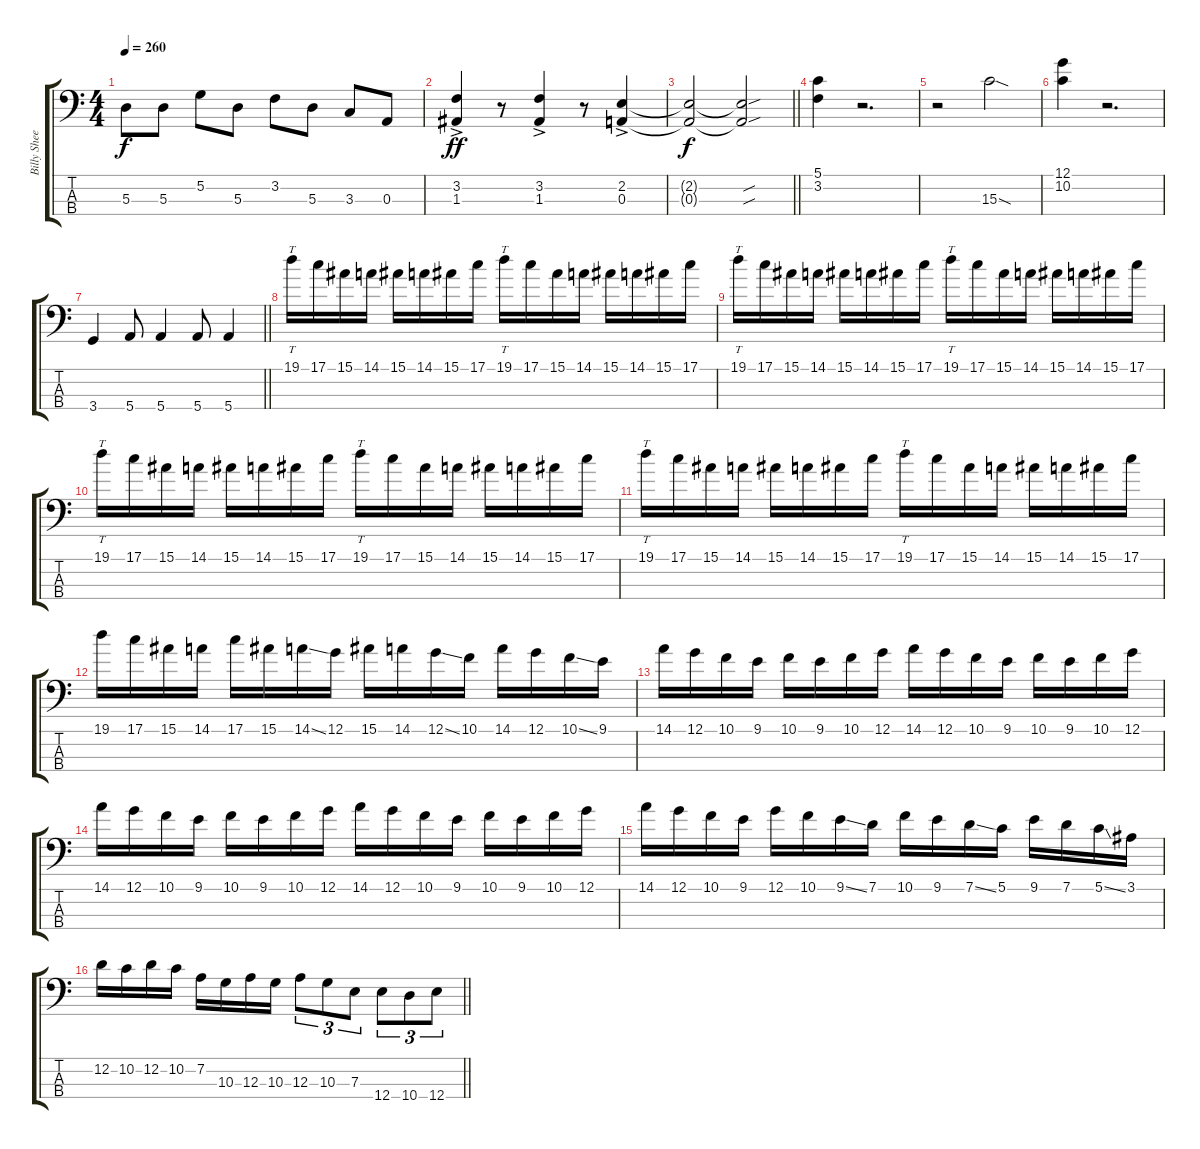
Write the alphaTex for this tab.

\track ("Billy Sheehan" "Billy Shee") {instrument electricbassfinger}
\staff {score tabs}
\tuning (G2 D2 A1 E1) {hide}
\ts (4 4)
\tempo 260
\clef f4
\ks c
5.3.8{dy f} 5.3.8 5.2.8 5.3.8 3.2.8 5.3.8 3.3.8 0.3.8 |
(3.2 1.3{ac}).4{dy ff} r.8 (3.2 1.3{ac}).4 r.8 (2.2 0.3{ac}).4 |
\barLineRight lightlight
(2.2{t} 0.3{t}).2{dy f} (2.2{sou t} 0.3{sou t}).2 |
(5.1 3.2).4 r.2{d} |
r.2 15.3{sod}.2 |
(12.1 10.2).4 r.2{d} |
\barLineRight lightlight
3.4.4 5.4.8 5.4.4 5.4.8 5.4.4 |
19.1.16{tt} 17.1.16 15.1.16 14.1.16 15.1.16 14.1.16 15.1.16 17.1.16 19.1.16{tt} 17.1.16 15.1.16 14.1.16 15.1.16 14.1.16 15.1.16 17.1.16 |
19.1.16{tt} 17.1.16 15.1.16 14.1.16 15.1.16 14.1.16 15.1.16 17.1.16 19.1.16{tt} 17.1.16 15.1.16 14.1.16 15.1.16 14.1.16 15.1.16 17.1.16 |
19.1.16{tt} 17.1.16 15.1.16 14.1.16 15.1.16 14.1.16 15.1.16 17.1.16 19.1.16{tt} 17.1.16 15.1.16 14.1.16 15.1.16 14.1.16 15.1.16 17.1.16 |
19.1.16{tt} 17.1.16 15.1.16 14.1.16 15.1.16 14.1.16 15.1.16 17.1.16 19.1.16{tt} 17.1.16 15.1.16 14.1.16 15.1.16 14.1.16 15.1.16 17.1.16 |
19.1.16 17.1.16 15.1.16 14.1.16 17.1.16 15.1.16 14.1{ss}.16 12.1.16 15.1.16 14.1.16 12.1{ss}.16 10.1.16 14.1.16 12.1.16 10.1{ss}.16 9.1.16 |
14.1.16 12.1.16 10.1.16 9.1.16 10.1.16 9.1.16 10.1.16 12.1.16 14.1.16 12.1.16 10.1.16 9.1.16 10.1.16 9.1.16 10.1.16 12.1.16 |
14.1.16 12.1.16 10.1.16 9.1.16 10.1.16 9.1.16 10.1.16 12.1.16 14.1.16 12.1.16 10.1.16 9.1.16 10.1.16 9.1.16 10.1.16 12.1.16 |
14.1.16 12.1.16 10.1.16 9.1.16 12.1.16 10.1.16 9.1{ss}.16 7.1.16 10.1.16 9.1.16 7.1{ss}.16 5.1.16 9.1.16 7.1.16 5.1{ss}.16 3.1.16 |
\barLineRight lightlight
12.2.16 10.2.16 12.2.16 10.2.16 7.2.16 10.3.16 12.3.16 10.3.16 12.3.8{tu (3 2)} 10.3.8{tu (3 2)} 7.3.8{tu (3 2)} 12.4.8{tu (3 2)} 10.4.8{tu (3 2)} 12.4.8{tu (3 2)}
